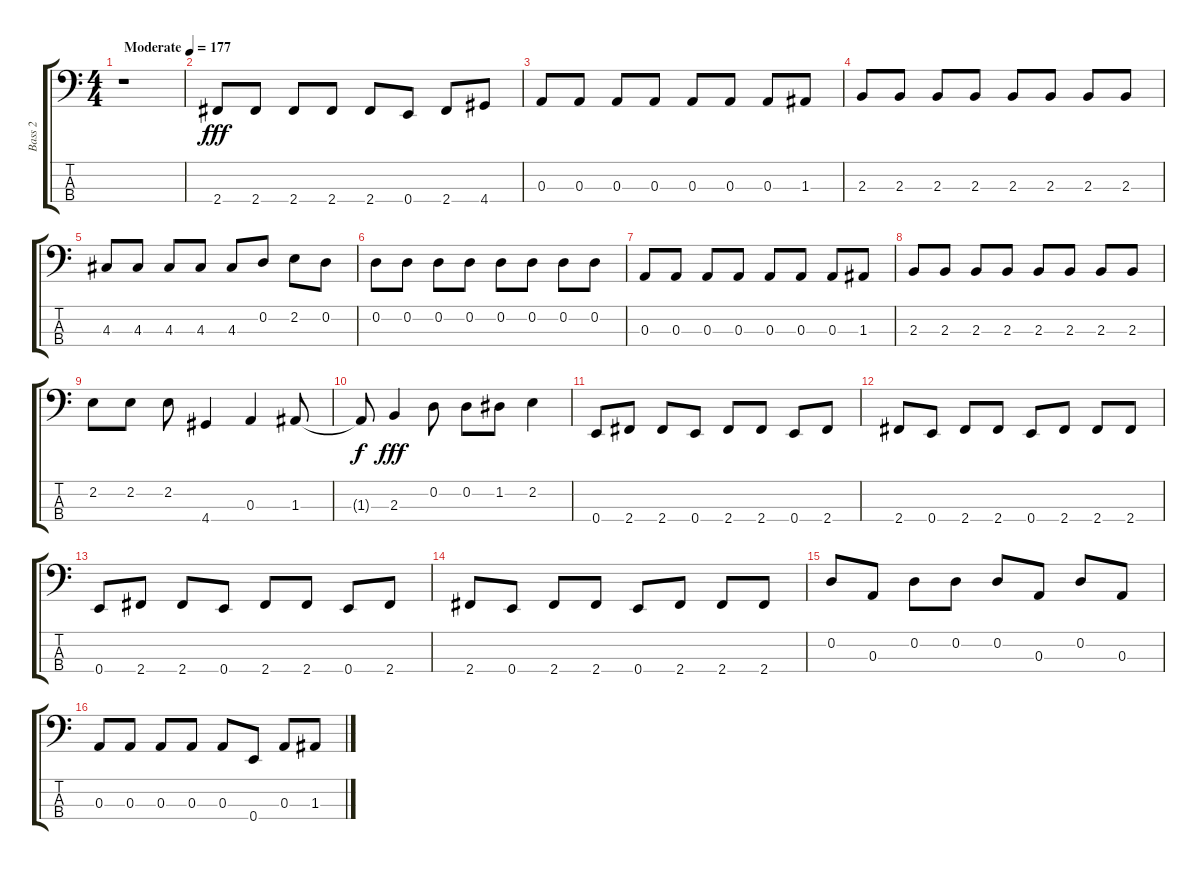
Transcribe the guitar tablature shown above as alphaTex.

\track ("Bass 2" "Bass 2") {instrument electricbasspick}
\staff {score tabs}
\tuning (G2 D2 A1 E1) {hide}
\ts (4 4)
\tempo (177 "Moderate")
\clef f4
\ks c
r.1{dy fff instrument electricbasspick} |
2.4.8 2.4.8 2.4.8 2.4.8 2.4.8 0.4.8 2.4.8 4.4.8 |
0.3.8 0.3.8 0.3.8 0.3.8 0.3.8 0.3.8 0.3.8 1.3.8 |
2.3.8 2.3.8 2.3.8 2.3.8 2.3.8 2.3.8 2.3.8 2.3.8 |
4.3.8 4.3.8 4.3.8 4.3.8 4.3.8 0.2.8 2.2.8 0.2.8 |
0.2.8 0.2.8 0.2.8 0.2.8 0.2.8 0.2.8 0.2.8 0.2.8 |
0.3.8 0.3.8 0.3.8 0.3.8 0.3.8 0.3.8 0.3.8 1.3.8 |
2.3.8 2.3.8 2.3.8 2.3.8 2.3.8 2.3.8 2.3.8 2.3.8 |
2.2.8 2.2.8 2.2.8 4.4.4 0.3.4 1.3.8 |
1.3{t}.8{dy f} 2.3.4{dy fff} 0.2.8 0.2.8 1.2.8 2.2.4 |
0.4.8 2.4.8 2.4.8 0.4.8 2.4.8 2.4.8 0.4.8 2.4.8 |
2.4.8 0.4.8 2.4.8 2.4.8 0.4.8 2.4.8 2.4.8 2.4.8 |
0.4.8 2.4.8 2.4.8 0.4.8 2.4.8 2.4.8 0.4.8 2.4.8 |
2.4.8 0.4.8 2.4.8 2.4.8 0.4.8 2.4.8 2.4.8 2.4.8 |
0.2.8 0.3.8 0.2.8 0.2.8 0.2.8 0.3.8 0.2.8 0.3.8 |
0.3.8 0.3.8 0.3.8 0.3.8 0.3.8 0.4.8 0.3.8 1.3.8
